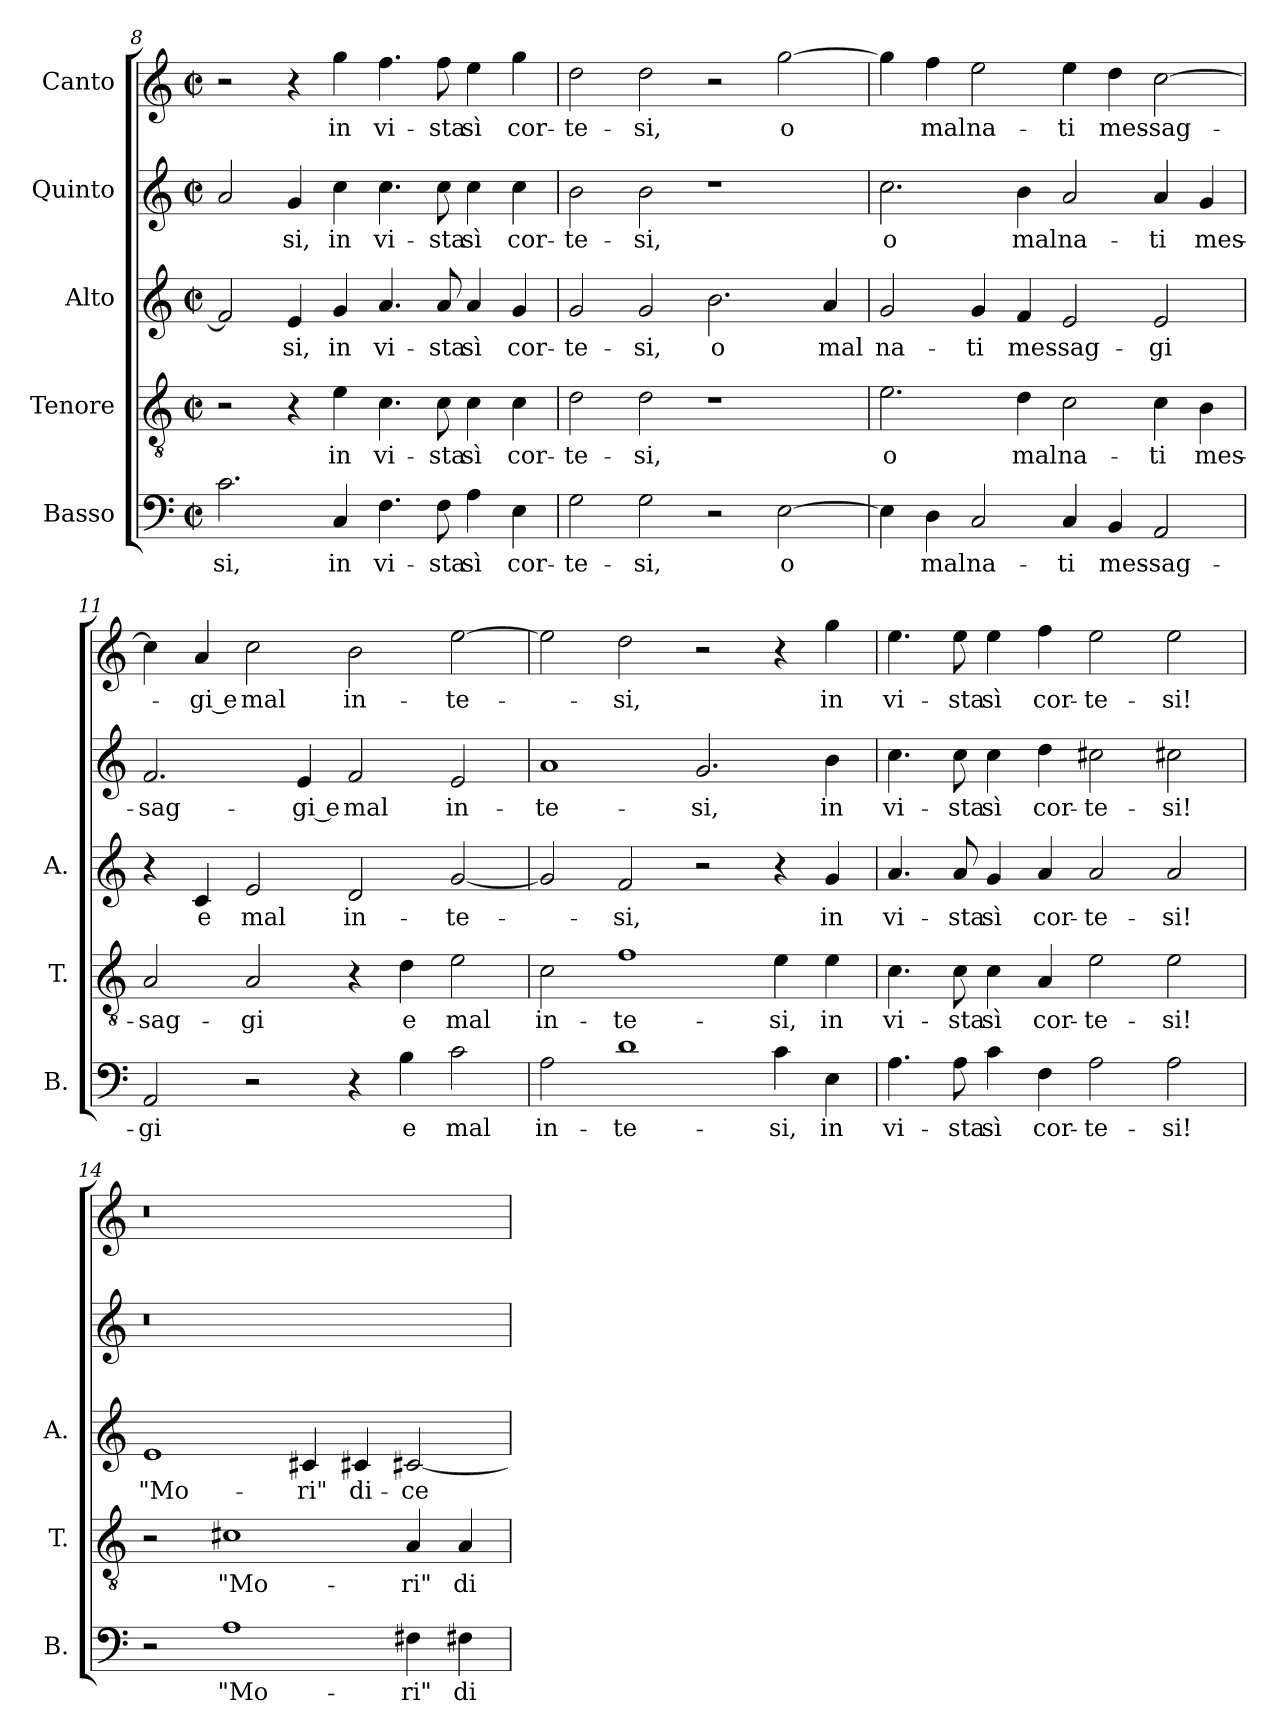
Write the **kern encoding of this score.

**kern	**text	**kern	**text	**kern	**text	**kern	**text	**kern	**text
*part5	*part5	*part4	*part4	*part3	*part3	*part2	*part2	*part1	*part1
*staff5	*staff5	*staff4	*staff4	*staff3	*staff3	*staff2	*staff2	*staff1	*staff1
*I"Basso	*	*I"Tenore	*	*I"Alto	*	*I"Quinto	*	*I"Canto	*
*I'B.	*	*I'T.	*	*I'A.	*	*	*	*	*
*clefF4	*	*clefGv2	*	*clefG2	*	*clefG2	*	*clefG2	*
*k[]	*	*k[]	*	*k[]	*	*k[]	*	*k[]	*
*C:	*	*C:	*	*C:	*	*C:	*	*C:	*
*M2/2	*	*M2/2	*	*M2/2	*	*M2/2	*	*M2/2	*
*met(c|)	*	*met(c|)	*	*met(c|)	*	*met(c|)	*	*met(c|)	*
=8	=8	=8	=8	=8	=8	=8	=8	=8	=8
2.c\	-si,	2r	.	2f/]	.	2a/	.	2r	.
.	.	4r	.	4e/	-si,	4g/	-si,	4r	.
4C/	in	4e\	in	4g/	in	4cc\	in	4gg\	in
4.F\	vi-	4.c\	vi-	4.a/	vi-	4.cc\	vi-	4.ff\	vi-
8F\	-sta	8c\	-sta	8a/	-sta	8cc\	-sta	8ff\	-sta
4A\	sì	4c\	sì	4a/	sì	4cc\	sì	4ee\	sì
4E\	cor-	4c\	cor-	4g/	cor-	4cc\	cor-	4gg\	cor-
=9	=9	=9	=9	=9	=9	=9	=9	=9	=9
2G\	-te-	2d\	-te-	2g/	-te-	2b\	-te-	2dd\	-te-
2G\	-si,	2d\	-si,	2g/	-si,	2b\	-si,	2dd\	-si,
2r	.	1r	.	2.b\	o	1r	.	2r	.
[2E\	o	.	.	.	.	.	.	[2gg\	o
.	.	.	.	4a/	mal	.	.	.	.
=10	=10	=10	=10	=10	=10	=10	=10	=10	=10
4E\]	.	2.e\	o	2g/	na-	2.cc\	o	4gg\]	.
4D\	mal	.	.	.	.	.	.	4ff\	mal
2C/	na-	.	.	4g/	-ti	.	.	2ee\	na-
.	.	4d\	mal	4f/	mes-	4b\	mal	.	.
4C/	-ti	2c\	na-	2e/	-sag-	2a/	na-	4ee\	-ti
4BB/	mes-	.	.	.	.	.	.	4dd\	mes-
2AA/	-sag-	4c\	-ti	2e/	-gi	4a/	-ti	[2cc\	-sag-
.	.	4B\	mes-	.	.	4g/	mes-	.	.
=11	=11	=11	=11	=11	=11	=11	=11	=11	=11
2AA/	-gi	2A/	-sag-	4r	.	2.f/	-sag-	4cc\]	.
.	.	.	.	4c/	e	.	.	4a/	-gi e
2r	.	2A/	-gi	2e/	mal	.	.	2cc\	mal
.	.	.	.	.	.	4e/	-gi e	.	.
4r	.	4r	.	2d/	in-	2f/	mal	2b\	in-
4B\	e	4d\	e	.	.	.	.	.	.
2c\	mal	2e\	mal	[2g/	-te-	2e/	in-	[2ee\	-te-
=12	=12	=12	=12	=12	=12	=12	=12	=12	=12
2A\	in-	2c\	in-	2g/]	.	1a/	-te-	2ee\]	.
1d\	-te-	1f\	-te-	2f/	-si,	.	.	2dd\	-si,
.	.	.	.	2r	.	2.g/	-si,	2r	.
4c\	-si,	4e\	-si,	4r	.	.	.	4r	.
4E\	in	4e\	in	4g/	in	4b\	in	4gg\	in
=13	=13	=13	=13	=13	=13	=13	=13	=13	=13
4.A\	vi-	4.c\	vi-	4.a/	vi-	4.cc\	vi-	4.ee\	vi-
8A\	-sta	8c\	-sta	8a/	-sta	8cc\	-sta	8ee\	-sta
4c\	sì	4c\	sì	4g/	sì	4cc\	sì	4ee\	sì
4F\	cor-	4A/	cor-	4a/	cor-	4dd\	cor-	4ff\	cor-
2A\	-te-	2e\	-te-	2a/	-te-	2cc#X\	-te-	2ee\	-te-
2A\	-si!	2e\	-si!	2a/	-si!	2cc#X\	-si!	2ee\	-si!
=14	=14	=14	=14	=14	=14	=14	=14	=14	=14
!	!	!	!	!	!	!LO:N:vis=0	!	!LO:N:vis=0	!
2r	.	2r	.	1e/	"Mo-	1r	.	1r	.
1A\	"Mo-	1c#X\	"Mo-	.	.	.	.	.	.
.	.	.	.	4c#X/	-ri"	1ryy	.	1ryy	.
.	.	.	.	4c#X/	di-	.	.	.	.
4F#X\	-ri"	4A/	-ri"	[2c#X/	-ce-	.	.	.	.
4F#X\	di-	4A/	di-	.	.	.	.	.	.
=	=	=	=	=	=	=	=	=	=
*-	*-	*-	*-	*-	*-	*-	*-	*-	*-
